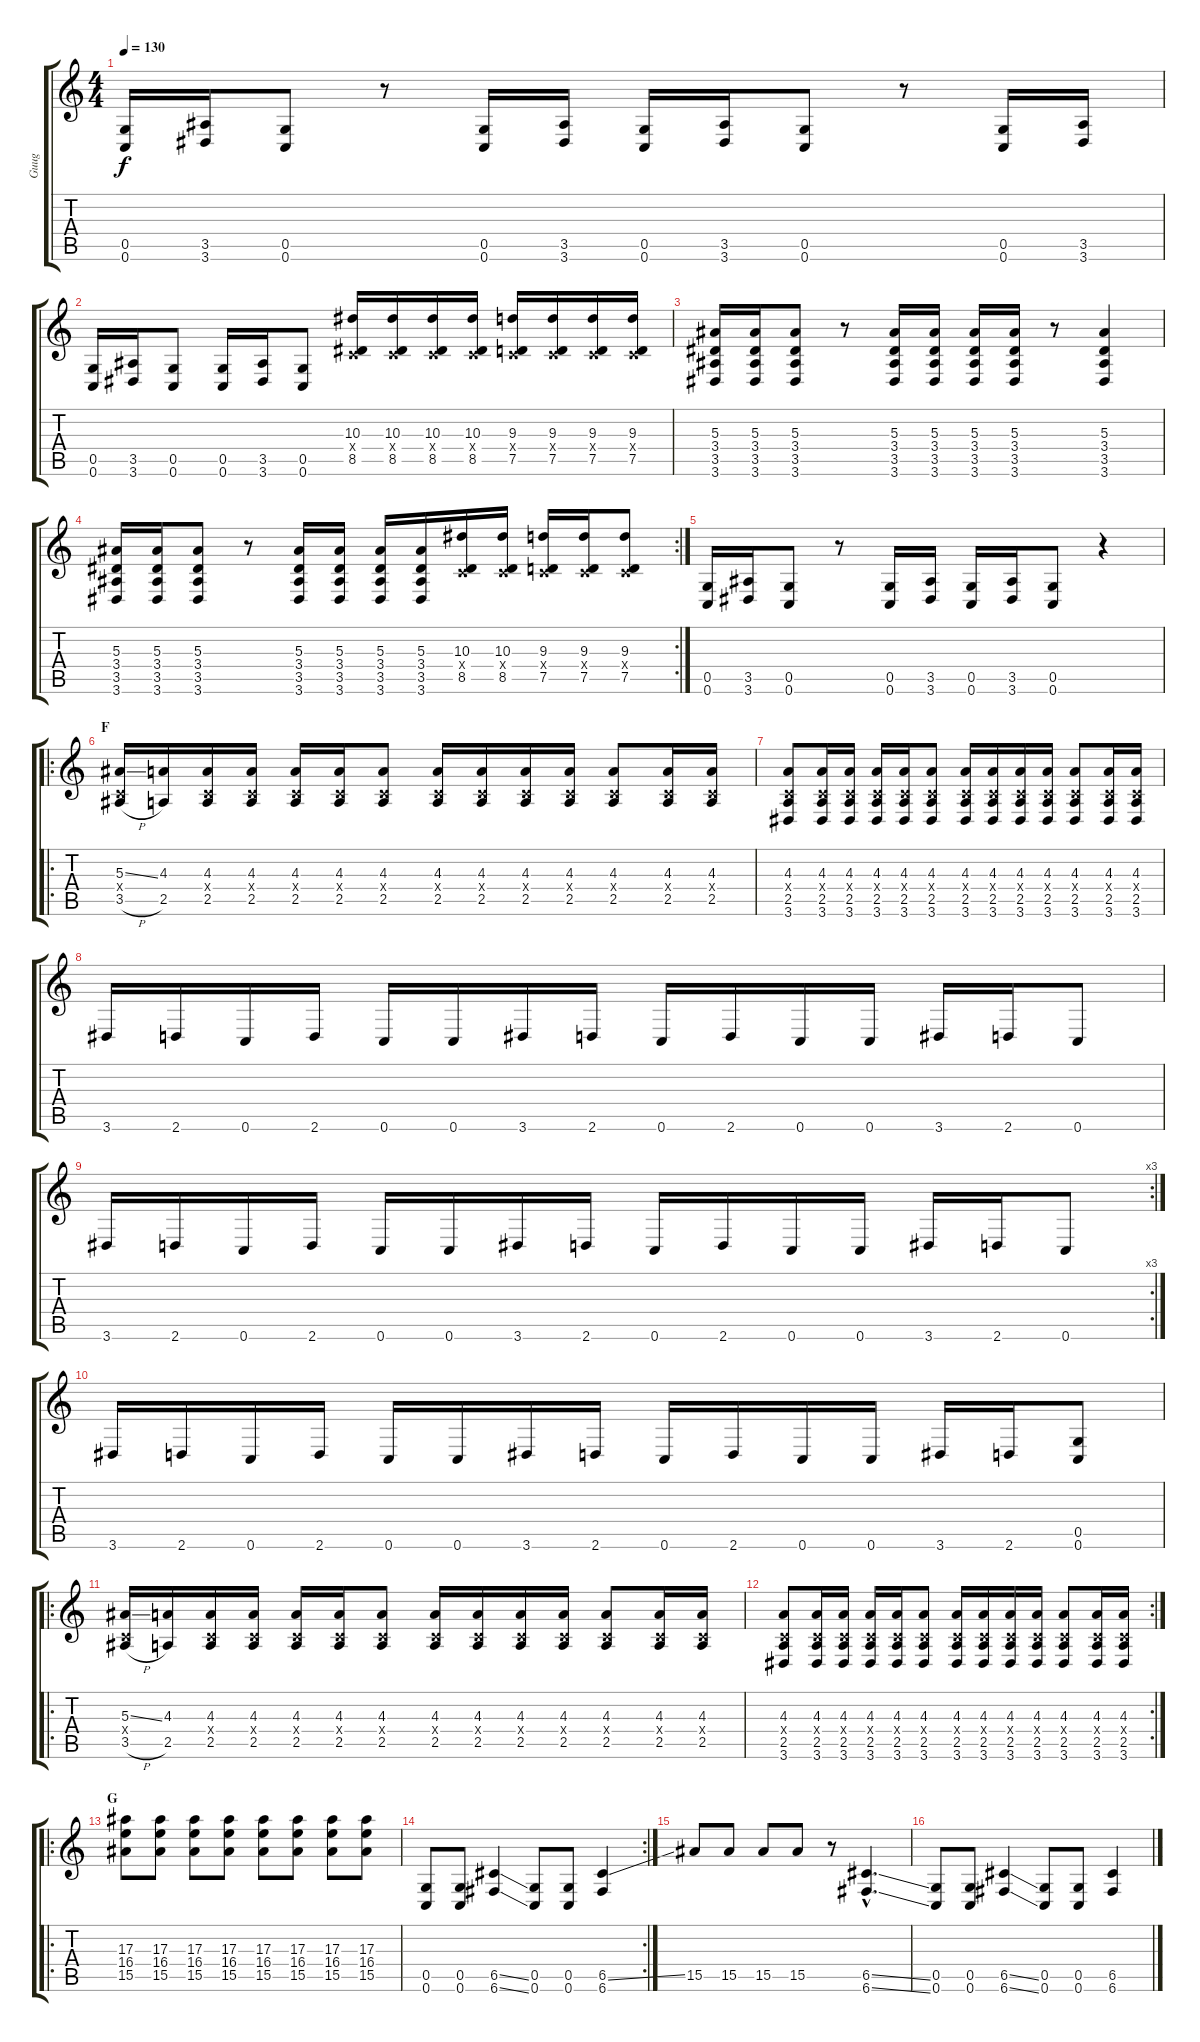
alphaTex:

\track ("Guug" "Guug") {instrument distortionguitar}
\staff {score tabs}
\tuning (D4 A3 F3 C3 G2 C2) {hide}
\ts (4 4)
\tempo 130
\clef g2
\ks c
(0.5 0.6).16{dy f} (3.5 3.6).16 (0.5 0.6).8 r.8 (0.5 0.6).16 (3.5 3.6).16 (0.5 0.6).16 (3.5 3.6).16 (0.5 0.6).8 r.8 (0.5 0.6).16 (3.5 3.6).16 |
(0.5 0.6).16 (3.5 3.6).16 (0.5 0.6).8 (0.5 0.6).16 (3.5 3.6).16 (0.5 0.6).8 (10.3 0.4{x} 8.5).16 (10.3 0.4{x} 8.5).16 (10.3 0.4{x} 8.5).16 (10.3 0.4{x} 8.5).16 (9.3 0.4{x} 7.5).16 (9.3 0.4{x} 7.5).16 (9.3 0.4{x} 7.5).16 (9.3 0.4{x} 7.5).16 |
(5.3 3.4 3.5 3.6).16 (5.3 3.4 3.5 3.6).16 (5.3 3.4 3.5 3.6).8 r.8 (5.3 3.4 3.5 3.6).16 (5.3 3.4 3.5 3.6).16 (5.3 3.4 3.5 3.6).16 (5.3 3.4 3.5 3.6).16 r.8 (5.3 3.4 3.5 3.6).4 |
\rc 2
(5.3 3.4 3.5 3.6).16 (5.3 3.4 3.5 3.6).16 (5.3 3.4 3.5 3.6).8 r.8 (5.3 3.4 3.5 3.6).16 (5.3 3.4 3.5 3.6).16 (5.3 3.4 3.5 3.6).16 (5.3 3.4 3.5 3.6).16 (10.3 0.4{x} 8.5).16 (10.3 0.4{x} 8.5).16 (9.3 0.4{x} 7.5).16 (9.3 0.4{x} 7.5).16 (9.3 0.4{x} 7.5).8 |
(0.5 0.6).16 (3.5 3.6).16 (0.5 0.6).8 r.8 (0.5 0.6).16 (3.5 3.6).16 (0.5 0.6).16 (3.5 3.6).16 (0.5 0.6).8 r.4 |
\ro
\section ("" "F")
(5.3{ss} 0.4{x} 3.5{h}).16 (4.3 2.5).16 (4.3 0.4{x} 2.5).16 (4.3 0.4{x} 2.5).16 (4.3 0.4{x} 2.5).16 (4.3 0.4{x} 2.5).16 (4.3 0.4{x} 2.5).8 (4.3 0.4{x} 2.5).16 (4.3 0.4{x} 2.5).16 (4.3 0.4{x} 2.5).16 (4.3 0.4{x} 2.5).16 (4.3 0.4{x} 2.5).8 (4.3 0.4{x} 2.5).16 (4.3 0.4{x} 2.5).16 |
(4.3 0.4{x} 2.5 3.6).8 (4.3 0.4{x} 2.5 3.6).16 (4.3 0.4{x} 2.5 3.6).16 (4.3 0.4{x} 2.5 3.6).16 (4.3 0.4{x} 2.5 3.6).16 (4.3 0.4{x} 2.5 3.6).8 (4.3 0.4{x} 2.5 3.6).16 (4.3 0.4{x} 2.5 3.6).16 (4.3 0.4{x} 2.5 3.6).16 (4.3 0.4{x} 2.5 3.6).16 (4.3 0.4{x} 2.5 3.6).8 (4.3 0.4{x} 2.5 3.6).16 (4.3 0.4{x} 2.5 3.6).16 |
3.6.16 2.6.16 0.6.16 2.6.16 0.6.16 0.6.16 3.6.16 2.6.16 0.6.16 2.6.16 0.6.16 0.6.16 3.6.16 2.6.16 0.6.8 |
\rc 3
3.6.16 2.6.16 0.6.16 2.6.16 0.6.16 0.6.16 3.6.16 2.6.16 0.6.16 2.6.16 0.6.16 0.6.16 3.6.16 2.6.16 0.6.8 |
3.6.16 2.6.16 0.6.16 2.6.16 0.6.16 0.6.16 3.6.16 2.6.16 0.6.16 2.6.16 0.6.16 0.6.16 3.6.16 2.6.16 (0.5 0.6).8 |
\ro
(5.3{ss} 0.4{x} 3.5{h}).16 (4.3 2.5).16 (4.3 0.4{x} 2.5).16 (4.3 0.4{x} 2.5).16 (4.3 0.4{x} 2.5).16 (4.3 0.4{x} 2.5).16 (4.3 0.4{x} 2.5).8 (4.3 0.4{x} 2.5).16 (4.3 0.4{x} 2.5).16 (4.3 0.4{x} 2.5).16 (4.3 0.4{x} 2.5).16 (4.3 0.4{x} 2.5).8 (4.3 0.4{x} 2.5).16 (4.3 0.4{x} 2.5).16 |
\rc 2
(4.3 0.4{x} 2.5 3.6).8 (4.3 0.4{x} 2.5 3.6).16 (4.3 0.4{x} 2.5 3.6).16 (4.3 0.4{x} 2.5 3.6).16 (4.3 0.4{x} 2.5 3.6).16 (4.3 0.4{x} 2.5 3.6).8 (4.3 0.4{x} 2.5 3.6).16 (4.3 0.4{x} 2.5 3.6).16 (4.3 0.4{x} 2.5 3.6).16 (4.3 0.4{x} 2.5 3.6).16 (4.3 0.4{x} 2.5 3.6).8 (4.3 0.4{x} 2.5 3.6).16 (4.3 0.4{x} 2.5 3.6).16 |
\ro
\section ("" "G")
(17.3 16.4 15.5).8 (17.3 16.4 15.5).8 (17.3 16.4 15.5).8 (17.3 16.4 15.5).8 (17.3 16.4 15.5).8 (17.3 16.4 15.5).8 (17.3 16.4 15.5).8 (17.3 16.4 15.5).8 |
\rc 2
(0.5 0.6).8 (0.5 0.6).8 (6.5{ss} 6.6{ss}).4 (0.5 0.6).8 (0.5 0.6).8 (6.5{ss} 6.6).4 |
15.5.8 15.5.8 15.5.8 15.5.8 r.8 (6.5{ss hac} 6.6{ss hac}).4{d} |
(0.5 0.6).8 (0.5 0.6).8 (6.5{ss} 6.6{ss}).4 (0.5 0.6).8 (0.5 0.6).8 (6.5{ss} 6.6).4
